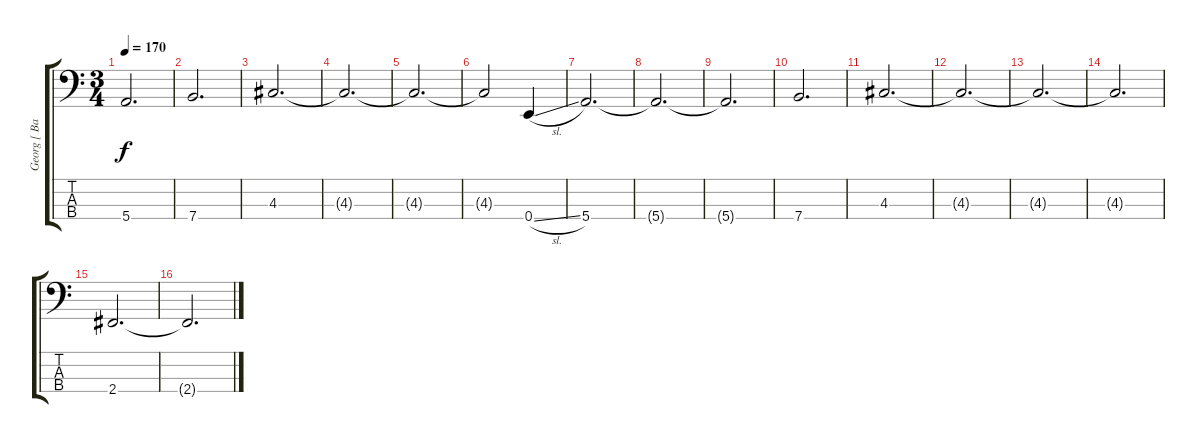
\track ("Georg [ Bass ]" "Georg [ Ba") {instrument electricbassfinger}
\staff {score tabs}
\tuning (G2 D2 A1 E1) {hide}
\ts (3 4)
\tempo 170
\clef f4
\ks c
5.4{t}.2{d dy f} |
7.4.2{d} |
4.3.2{d} |
4.3{t}.2{d} |
4.3{t}.2{d} |
4.3{t}.2 0.4{sl}.4 |
5.4.2{d} |
5.4{t}.2{d} |
5.4{t}.2{d} |
7.4.2{d} |
4.3.2{d} |
4.3{t}.2{d} |
4.3{t}.2{d} |
4.3{t}.2{d} |
2.4.2{d} |
2.4{t}.2{d}
